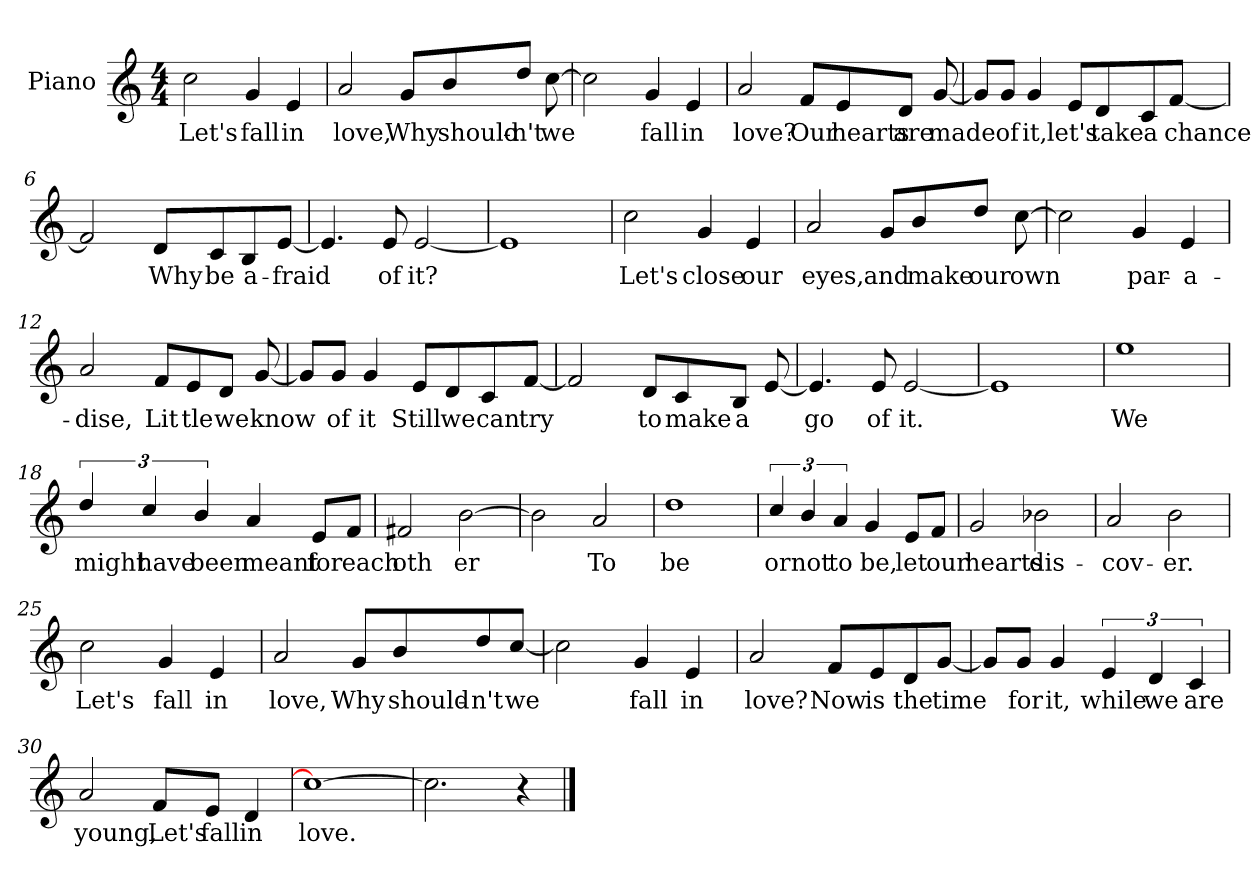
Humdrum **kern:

**kern	**text
*part1	*part1
*staff1	*staff1
*I"Piano	*
*I'Pno	*
*clefG2	*
*k[]	*
*C:	*
*M4/4	*
=1	=1
2cc\	Let's
4g/	fall
4e/	in
=2	=2
2a/	love,
8g/L	Why
8b/	should-
8dd/J	-n't
[8cc\	we
=3	=3
2cc\]	.
4g/	fall
4e/	in
!!LO:LB:g=z
=4	=4
2a/	love?
8f/L	Our
8e/	hearts
8d/J	are
[8g/	made
=5	=5
8g/L]	.
8g/J	of
4g/	it,
8e/L	let's
8d/	take
8c/	a
[8f/J	chance
=6	=6
2f/]	.
8d/L	Why
8c/	be
8B/	a-
[8e/J	-fraid
!!LO:LB:g=z
=7	=7
4.e/]	.
8e/	of
[2e/	it?
=8	=8
1e]	.
=9	=9
2cc\	Let's
4g/	close
4e/	our
=10	=10
2a/	eyes,
8g/L	and
8b/	make
8dd/J	our
[8cc\	own
=11	=11
2cc\]	.
4g/	par-
4e/	-a-
!!LO:LB:g=z
=12	=12
2a/	dise,
8f/L	Lit
8e/	tle
8d/J	we
[8g/	know
=13	=13
8g/L]	.
8g/J	of
4g/	it
8e/L	Still
8d/	we
8c/	can
[8f/J	try
=14	=14
2f/]	.
8d/L	to
8c/	make
8B/J	a
[8e/	.
=15	=15
4.e/]	go
8e/	of
[2e/	it.
!!LO:LB:g=z
=16	=16
1e]	.
=17	=17
1ee	We
=18	=18
6dd/	might
6cc/	have
6b/	been
4a/	meant
8e/L	for
8f/J	each
=19	=19
2f#X/	oth
[2b\	er
=20	=20
2b\]	.
2a/	To
!!LO:LB:g=z
=21	=21
1dd	be
=22	=22
6cc/	or
6b/	not
6a/	to
4g/	be,
8e/L	let
8f/J	our
=23	=23
2g/	hearts
2b-X\	dis-
=24	=24
2a/	-cov-
2b\	-er.
=25	=25
2cc\	Let's
4g/	fall
4e/	in
!!LO:LB:g=z
=26	=26
2a/	love,
8g/L	Why
8b/	should-
8dd/	-n't
[8cc/J	we
=27	=27
2cc\]	.
4g/	fall
4e/	in
=28	=28
2a/	love?
8f/L	Now
8e/	is
8d/	the
[8g/J	time
!!LO:LB:g=z
=29	=29
8g/L]	.
8g/J	for
4g/	it,
6e/	while
6d/	we
6c/	are
=30	=30
2a/	young,
8f/L	Let's
8e/J	fall
4d/	in
=31	=31
1cc_	love.
=32	=32
2.cc\]	.
4r	.
==	==
*-	*-
